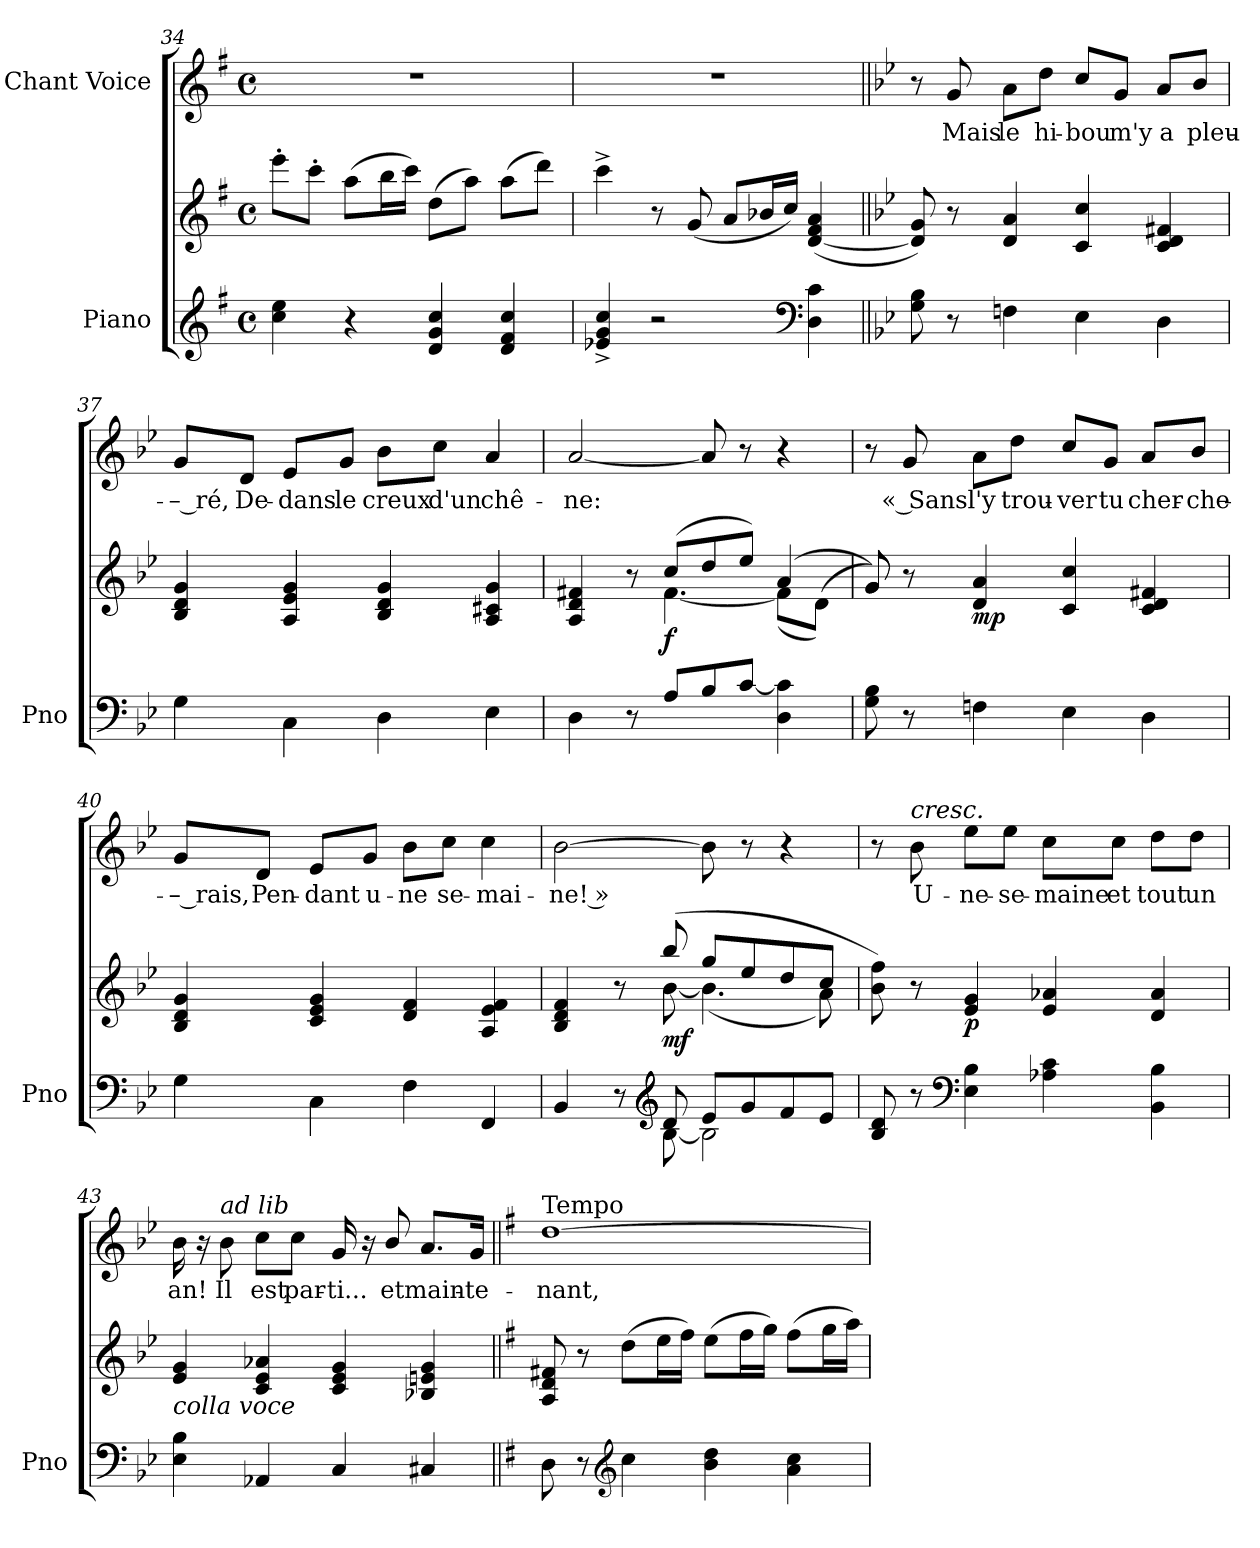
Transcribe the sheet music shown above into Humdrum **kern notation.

**kern	**kern	**dynam	**kern	**text
*part2	*part2	*part2	*part1	*part1
*staff3	*staff2	*staff2/3	*staff1	*staff1
*I"Piano	*	*	*I"Chant Voice	*
*I'Pno	*	*	*	*
*clefG2	*clefG2	*	*clefG2	*
*k[f#]	*k[f#]	*	*k[f#]	*
*M4/4	*M4/4	*	*M4/4	*
*met(c)	*met(c)	*	*met(c)	*
=34	=34	=34	=34	=34
4cc\ 4ee\	8eee'\L	.	1r	.
.	8ccc'\J	.	.	.
4r	(>8aa\L	.	.	.
.	16bb\L	.	.	.
.	16ccc\JJ)	.	.	.
4d/ 4g/ 4cc/	(>8dd\L	.	.	.
.	8aa\J)	.	.	.
4d/ 4f#/ 4cc/	(>8aa\L	.	.	.
.	8ddd\J)	.	.	.
=35	=35	=35	=35	=35
4e-X/^ 4g/^ 4cc/^	4ccc^\	.	1r	.
2r	8r	.	.	.
.	(<8g/	.	.	.
.	8a/L	.	.	.
.	16b-X/L	.	.	.
.	16cc/JJ)	.	.	.
*clefF4	*	*	*	*
4D\ 4c\	(<[4d/ 4f#/ 4a/	.	.	.
=36||	=36||	=36||	=36||	=36||
*k[b-e-]	*k[b-e-]	*	*k[b-e-]	*
8G\ 8B-\	8d/] 8g/)	.	8r	.
!	!	!	!	!LO:LY:b
8r	8r	.	8g/	Mais
!	!	!	!	!LO:LY:b
4Fn\	4d/ 4a/	.	8a\L	le
!	!	!	!	!LO:LY:b
.	.	.	8dd\J	hi-
!	!	!	!	!LO:LY:b
4E-\	4c/ 4cc/	.	8cc/L	-bou
!	!	!	!	!LO:LY:b
.	.	.	8g/J	m'y
!	!	!	!	!LO:LY:b
4D\	4c/ 4d/ 4f#X/	.	8a/L	a
!	!	!	!	!LO:LY:b
.	.	.	8b-/J	pleu-
!!LO:LB:g=z
=37	=37	=37	=37	=37
!	!	!	!	!LO:LY:b
4G\	4B-/ 4d/ 4g/	.	8g/L	-– ré,
!	!	!	!	!LO:LY:b
.	.	.	8d/J	De-
!	!	!	!	!LO:LY:b
4C\	4A/ 4e-/ 4g/	.	8e-/L	-dans
!	!	!	!	!LO:LY:b
.	.	.	8g/J	le
!	!	!	!	!LO:LY:b
4D\	4B-/ 4d/ 4g/	.	8b-\L	creux
!	!	!	!	!LO:LY:b
.	.	.	8cc\J	d'un
!	!	!	!	!LO:LY:b
4E-\	4A/ 4c#X/ 4g/	.	4a/	chê-
=38	=38	=38	=38	=38
*	*^	*	*	*
!	!	!	!	!	!LO:LY:b
4D\	4A/ 4d/ 4f#X/	4.ryy	.	[2a/	-ne:
8r	8r	.	.	.	.
!	!	!	!LO:DY:b	!	!
8A/L	(<8cc/L	[4.f#\	f	.	.
8B-/	8dd/	.	.	8a/]	.
[8c/J	8ee-/J)	.	.	8r	.
4D\ 4c\]	(>4a/	(>8f#\L]	.	4r	.
.	.	(<8d\J)	.	.	.
=39	=39	=39	=39	=39	=39
8G\ 8B-\	8g/)	8g/)	.	8r	.
!	!	!	!	!	!LO:LY:b
8r	8r	2..ryy	.	8g/	« Sans
!	!	!	!LO:DY:b	!	!LO:LY:b
4Fn\	4d/ 4a/	.	mp	8a\L	l'y
!	!	!	!	!	!LO:LY:b
.	.	.	.	8dd\J	trou-
!	!	!	!	!	!LO:LY:b
4E-\	4c/ 4cc/	.	.	8cc/L	-ver
!	!	!	!	!	!LO:LY:b
.	.	.	.	8g/J	tu
!	!	!	!	!	!LO:LY:b
4D\	4c/ 4d/ 4f#X/	.	.	8a/L	cher-
!	!	!	!	!	!LO:LY:b
.	.	.	.	8b-/J	-che-
*	*v	*v	*	*	*
!!LO:PB:g=z
=40	=40	=40	=40	=40
!	!	!	!	!LO:LY:b
4G\	4B-/ 4d/ 4g/	.	8g/L	-– rais,
!	!	!	!	!LO:LY:b
.	.	.	8d/J	Pen-
!	!	!	!	!LO:LY:b
4C\	4c/ 4e-/ 4g/	.	8e-/L	-dant
!	!	!	!	!LO:LY:b
.	.	.	8g/J	u-
!	!	!	!	!LO:LY:b
4F\	4d/ 4f/	.	8b-\L	-ne
!	!	!	!	!LO:LY:b
.	.	.	8cc\J	se-
!	!	!	!	!LO:LY:b
4FF/	4A/ 4e-/ 4f/	.	4cc\	-mai-
=41	=41	=41	=41	=41
*^	*^	*	*	*
!	!	!	!	!	!	!LO:LY:b
4BB-/	4.ryy	4B-/ 4d/ 4f/	4.ryy	.	[2b-\	-ne! »
8r	.	8r	.	.	.	.
*clefG2	*	*	*	*	*	*
!	!	!	!	!LO:DY:b	!	!
8d/	[8B-\	(>8bb-/	[8b-\	mf	.	.
8e-/L	2B-\]	8gg/L	(<4.b-\]	.	8b-\]	.
8g/	.	8ee-/	.	.	8r	.
8f/	.	8dd/	.	.	4r	.
8e-/J	.	8cc/J	8a\)	.	.	.
*v	*v	*	*	*	*	*
*	*v	*v	*	*	*
=42	=42	=42	=42	=42
8B-/ 8d/	8b-\ 8ff\)	.	8r	.
!	!	!	!LO:TX:a:i:t=cresc.	!
!	!	!	!	!LO:LY:b
8r	8r	.	8b-\	U-
*clefF4	*	*	*	*
!	!	!LO:DY:b	!	!LO:LY:b
4E-\ 4B-\	4e-/ 4g/	p	8ee-\L	-ne-
!	!	!	!	!LO:LY:b
.	.	.	8ee-\J	-se-
!	!	!	!	!LO:LY:b
4A-i\ 4c\	4e-/ 4a-X/	.	8cc\L	-maine
!	!	!	!	!LO:LY:b
.	.	.	8cc\J	et
!	!	!	!	!LO:LY:b
4BB-\ 4B-\	4d/ 4a-/	.	8dd\L	tout
!	!	!	!	!LO:LY:b
.	.	.	8dd\J	un
!!LO:LB:g=z
=43	=43	=43	=43	=43
!	!LO:TX:b:i:t=colla voce	!	!	!
!	!	!	!	!LO:LY:b
4E-\ 4B-\	4e-/ 4g/	.	16b-\	an!
.	.	.	16r	.
*	*	*	*MM80	*
!	!	!	!LO:TX:a:i:t=ad lib	!
!	!	!	!	!LO:LY:b
.	.	.	8b-\	Il
!	!	!	!	!LO:LY:b
4AA-X/	4c/ 4e-/ 4a-X/	.	8cc\L	est
!	!	!	!	!LO:LY:b
.	.	.	8cc\J	par-
!	!	!	!	!LO:LY:b
4C/	4c/ 4e-/ 4g/	.	16g/	-ti...
.	.	.	16r	.
!	!	!	!	!LO:LY:b
.	.	.	8b-/	et
!	!	!	!	!LO:LY:b
4C#X/	4B-X/ 4en/ 4g/	.	8.a/L	main-
!	!	!	!	!LO:LY:b
.	.	.	16g/Jk	-te-
=44||	=44||	=44||	=44||	=44||
*k[f#]	*k[f#]	*	*k[f#]	*
*	*	*	*MM88	*
!	!	!	!LO:TX:a:t=Tempo	!
!	!	!	!	!LO:LY:b
8D\	8A/ 8d/ 8f#X/	.	[1dd	-nant,
8r	8r	.	.	.
*clefG2	*	*	*	*
4cc\	(>8dd\L	.	.	.
.	16ee\L	.	.	.
.	16ff#\JJ)	.	.	.
4b\ 4dd\	(>8ee\L	.	.	.
.	16ff#\L	.	.	.
.	16gg\JJ)	.	.	.
4a\ 4cc\	(>8ff#\L	.	.	.
.	16gg\L	.	.	.
.	16aa\JJ)	.	.	.
=	=	=	=	=
*-	*-	*-	*-	*-
